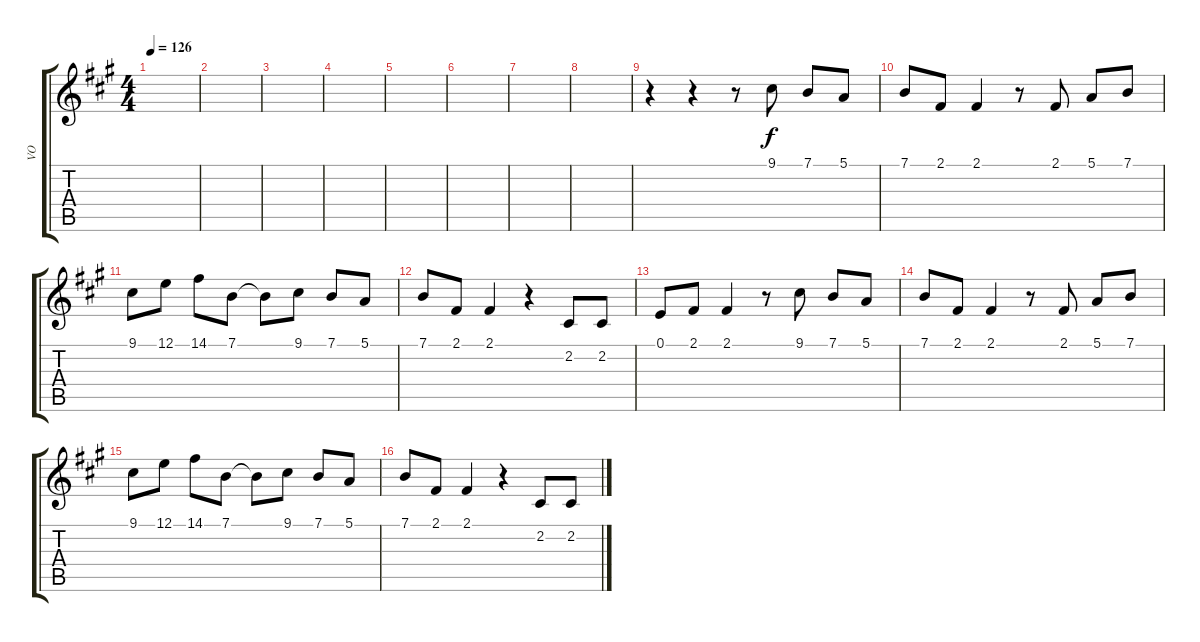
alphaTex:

\track ("VO" "VO") {instrument ocarina}
\staff {score tabs}
\tuning (E4 B3 G3 D3 A2 E2) {hide}
\ts (4 4)
\tempo 126
\clef g2
\ks f#minor
|
|
|
|
|
|
|
|
r.4 r.4 r.8 9.1.8 7.1.8 5.1.8 |
7.1.8 2.1.8 2.1.4 r.8 2.1.8 5.1.8 7.1.8 |
9.1.8 12.1.8 14.1.8 7.1.8 7.1{t}.8 9.1.8 7.1.8 5.1.8 |
7.1.8 2.1.8 2.1.4 r.4 2.2.8 2.2.8 |
0.1.8 2.1.8 2.1.4 r.8 9.1.8 7.1.8 5.1.8 |
7.1.8 2.1.8 2.1.4 r.8 2.1.8 5.1.8 7.1.8 |
9.1.8 12.1.8 14.1.8 7.1.8 7.1{t}.8 9.1.8 7.1.8 5.1.8 |
7.1.8 2.1.8 2.1.4 r.4 2.2.8 2.2.8
